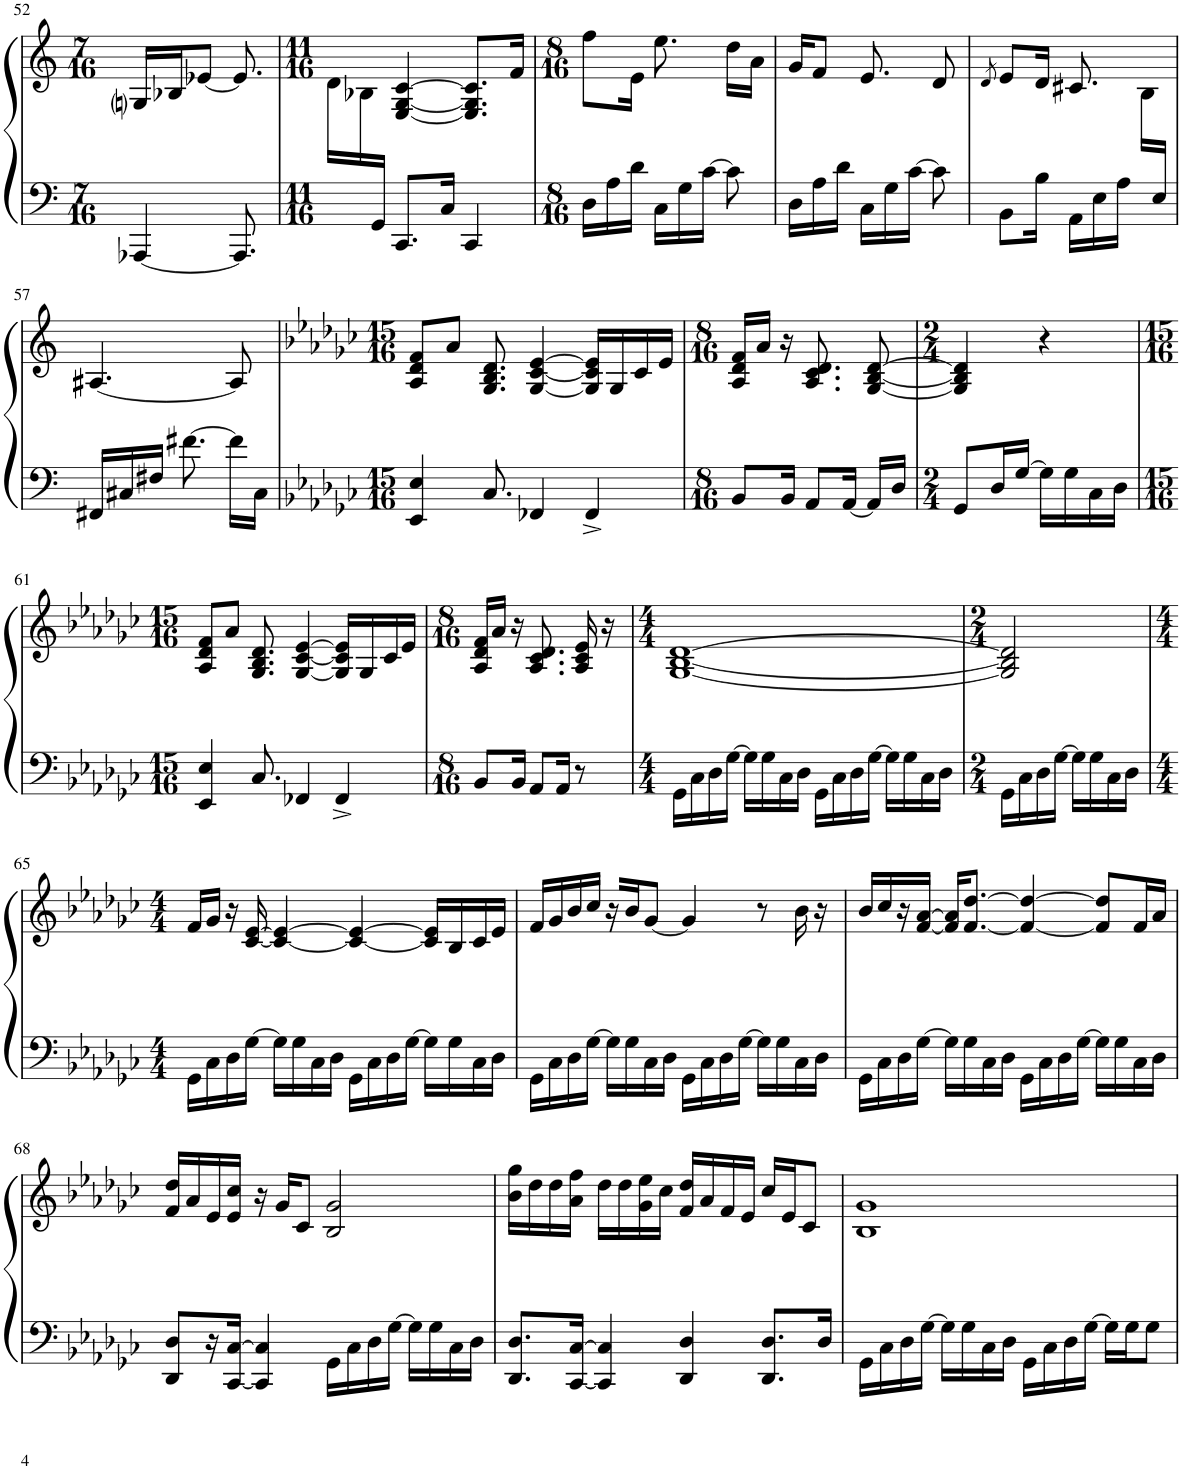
**kern	**kern
*part1	*part1
*staff2	*staff1
*I"Piano	*
*I'Pno.	*
!!LO:PB:g=z
*clefF4	*clefG2
*k[]	*k[]
*M7/16	*M7/16
=52	=52
[4AAA-X/	16Gni/LL
.	16B-X/J
.	[8e-X/J
8.AAA-/]	8.e-/]
=53	=53
*M11/16	*M11/16
*	*^
8ryy	8.ryy	16d\LL
.	.	16B-X\
16GG/JJ	.	2ryy
8.CC/L	[4E/ [4G/ [4c/	.
16C/Jk	.	.
4CC/	8.E/] 8.G/] 8.c/]L	.
.	16f/Jk	16ryy
*	*v	*v
=54	=54
*M8/16	*M8/16
16D\LL	8ff\L
16A\	.
16d\JJ	16e\Jk
16C\LL	8.ee\
16G\	.
[16c\JJ	.
8c\]	16dd\LL
.	16a\JJ
=55	=55
16D\LL	16g/KL
16A\	8f/J
16d\JJ	.
16C\LL	8.e/
16G\	.
[16c\JJ	.
8c\]	8d/
=56	=56
.	8qd/
*	*^
8BB\L	8e/L	4.ryy
16B\Jk	16d/Jk	.
16AA\LL	8.c#X/	.
16E\	.	.
16A\JJ	.	.
16ryy	8ryy	16B\LL
16E/JJ	.	16ryy
*	*v	*v
!!LO:LB:g=z
=57	=57
16FF#X/LL	[4.A#X/
16C#X/	.
16F#X/JJ	.
[8.f#X\	.
16f#\LL]	8A#/]
16C#\JJ	.
=58	=58
*k[b-e-a-d-g-c-]	*k[b-e-a-d-g-c-]
*M15/16	*M15/16
4EE-/ 4E-/	8A-/ 8d-/ 8f/L
.	8a-/J
8.C-/	8.G-/ 8.B-/ 8.d-/
4FF-X/	[4G-/ [4c-/ [4e-/
4FF-^/	16G-/] 16c-/] 16e-/]LL
.	16G-/
.	16c-/
.	16e-/JJ
=59	=59
*M8/16	*M8/16
8BB-/L	16A-/ 16d-/ 16f/LL
.	16a-/JJ
16BB-/Jk	16r
8AA-/L	8.A-/ 8.c-/ 8.d-/
[16AA-/Jk	.
16AA-/LL]	[8G-/ [8B-/ [8d-/
16D-/JJ	.
=60	=60
*M2/4	*M2/4
8GG-/L	4G-/] 4B-/] 4d-/]
16D-/L	.
[16G-/JJ	.
16G-\LL]	4r
16G-\	.
16C-\	.
16D-\JJ	.
!!LO:LB:g=z
=61	=61
*M15/16	*M15/16
4EE-/ 4E-/	8A-/ 8d-/ 8f/L
.	8a-/J
8.C-/	8.G-/ 8.B-/ 8.d-/
4FF-X/	[4G-/ [4c-/ [4e-/
4FF-^/	16G-/] 16c-/] 16e-/]LL
.	16G-/
.	16c-/
.	16e-/JJ
=62	=62
*M8/16	*M8/16
8BB-/L	16A-/ 16d-/ 16f/LL
.	16a-/JJ
16BB-/Jk	16r
8AA-/L	8.A-/ 8.c-/ 8.d-/
16AA-/Jk	.
8r	16A-/ 16c-/ 16e-/
.	16r
=63	=63
*M4/4	*M4/4
16GG-\LL	[1G- [1B- [1d-
16C-\	.
16D-\	.
[16G-\JJ	.
16G-\LL]	.
16G-\	.
16C-\	.
16D-\JJ	.
16GG-\LL	.
16C-\	.
16D-\	.
[16G-\JJ	.
16G-\LL]	.
16G-\	.
16C-\	.
16D-\JJ	.
=64	=64
*M2/4	*M2/4
16GG-\LL	2G-/] 2B-/] 2d-/]
16C-\	.
16D-\	.
[16G-\JJ	.
16G-\LL]	.
16G-\	.
16C-\	.
16D-\JJ	.
!!LO:LB:g=z
=65	=65
*M4/4	*M4/4
16GG-\LL	16f/LL
16C-\	16g-/JJ
16D-\	16r
[16G-\JJ	[16c-/ [16e-/
16G-\LL]	4c-/_ 4e-/_
16G-\	.
16C-\	.
16D-\JJ	.
16GG-\LL	4c-/_ 4e-/_
16C-\	.
16D-\	.
[16G-\JJ	.
16G-\LL]	16c-/] 16e-/]LL
16G-\	16B-/
16C-\	16c-/
16D-\JJ	16e-/JJ
=66	=66
16GG-\LL	16f/LL
16C-\	16g-/
16D-\	16b-/
[16G-\JJ	16cc-/JJ
16G-\LL]	16r
16G-\	16b-/J
16C-\	[8g-/J
16D-\JJ	.
16GG-\LL	4g-/]
16C-\	.
16D-\	.
[16G-\JJ	.
16G-\LL]	8r
16G-\	.
16C-\	16b-\
16D-\JJ	16r
=67	=67
16GG-\LL	16b-/LL
16C-\	16cc-/
16D-\	16r
[16G-\JJ	[16f/ [16a-/JJ
16G-\LL]	16f/] 16a-/]KL
16G-\	[8.f/ [8.dd-/J
16C-\	.
16D-\JJ	.
16GG-\LL	4f/_ 4dd-/_
16C-\	.
16D-\	.
[16G-\JJ	.
16G-\LL]	8f/] 8dd-/]L
16G-\	.
16C-\	16f/L
16D-\JJ	16a-/JJ
!!LO:LB:g=z
=68	=68
8DD-/ 8D-/L	16f/ 16dd-/LL
.	16a-/
16r	16e-/
[16CC-/ [16C-/JJ	16e-/ 16cc-/JJ
4CC-/] 4C-/]	16r
.	16g-/KL
.	8c-/J
16GG-\LL	2B-/ 2g-/
16C-\	.
16D-\	.
[16G-\JJ	.
16G-\LL]	.
16G-\	.
16C-\	.
16D-\JJ	.
=69	=69
8.DD-/ 8.D-/L	16b-\ 16gg-\LL
.	16dd-\
.	16dd-\
[16CC-/ [16C-/Jk	16a-\ 16ff\JJ
4CC-/] 4C-/]	16dd-\LL
.	16dd-\
.	16g-\ 16ee-\
.	16cc-\JJ
4DD-/ 4D-/	16f/ 16dd-/LL
.	16a-/
.	16f/
.	16e-/JJ
8.DD-/ 8.D-/L	16cc-/LL
.	16e-/J
.	8c-/J
16D-/Jk	.
=70	=70
16GG-\LL	1B- 1g-
16C-\	.
16D-\	.
[16G-\JJ	.
16G-\LL]	.
16G-\	.
16C-\	.
16D-\JJ	.
16GG-\LL	.
16C-\	.
16D-\	.
[16G-\JJ	.
16G-\LL]	.
16G-\J	.
8G-\J	.
=	=
*-	*-
